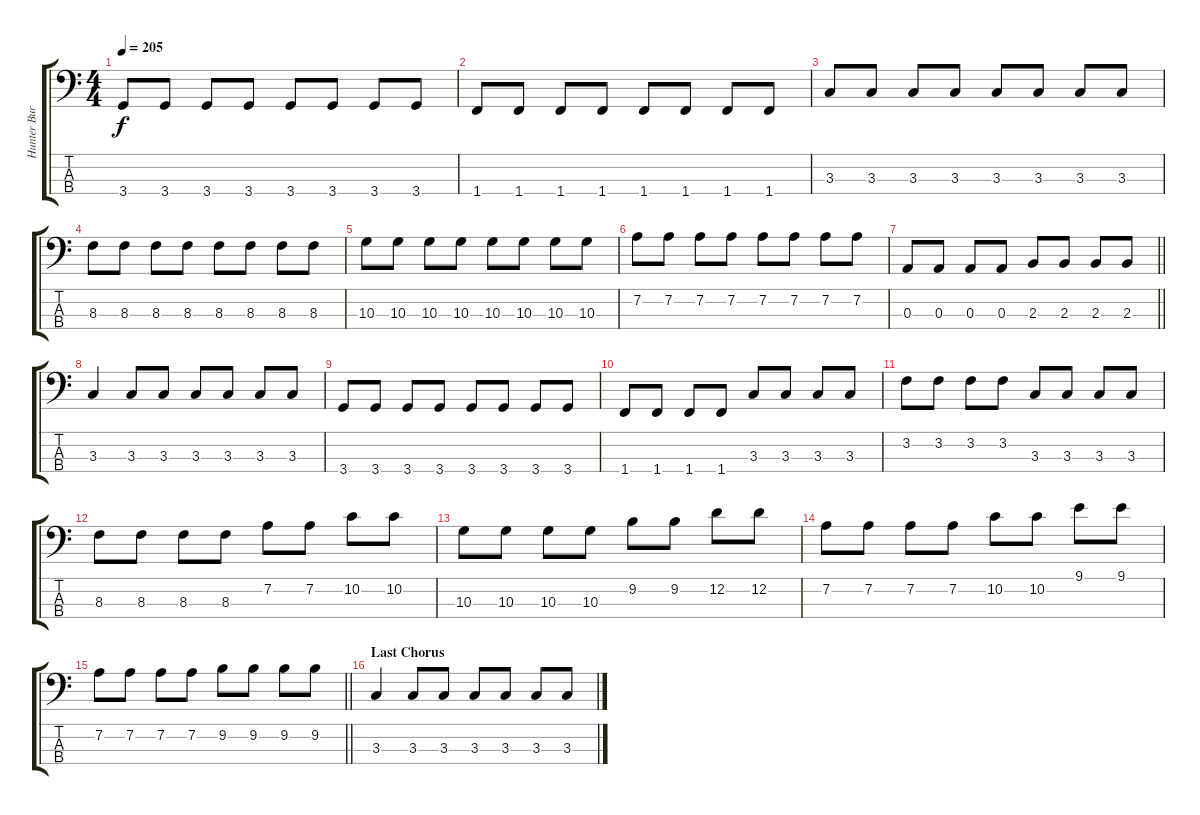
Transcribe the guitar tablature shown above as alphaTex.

\track ("Hunter Burgan" "Hunter Bur") {instrument electricbasspick}
\staff {score tabs}
\tuning (G2 D2 A1 E1) {hide}
\ts (4 4)
\tempo 205
\clef f4
\ks aminor
3.4.8{dy f} 3.4.8 3.4.8 3.4.8 3.4.8 3.4.8 3.4.8 3.4.8 |
1.4.8 1.4.8 1.4.8 1.4.8 1.4.8 1.4.8 1.4.8 1.4.8 |
3.3.8 3.3.8 3.3.8 3.3.8 3.3.8 3.3.8 3.3.8 3.3.8 |
8.3.8 8.3.8 8.3.8 8.3.8 8.3.8 8.3.8 8.3.8 8.3.8 |
10.3.8 10.3.8 10.3.8 10.3.8 10.3.8 10.3.8 10.3.8 10.3.8 |
7.2.8 7.2.8 7.2.8 7.2.8 7.2.8 7.2.8 7.2.8 7.2.8 |
\barLineRight lightlight
0.3.8 0.3.8 0.3.8 0.3.8 2.3.8 2.3.8 2.3.8 2.3.8 |
3.3.4 3.3.8 3.3.8 3.3.8 3.3.8 3.3.8 3.3.8 |
3.4.8 3.4.8 3.4.8 3.4.8 3.4.8 3.4.8 3.4.8 3.4.8 |
1.4.8 1.4.8 1.4.8 1.4.8 3.3.8 3.3.8 3.3.8 3.3.8 |
3.2.8 3.2.8 3.2.8 3.2.8 3.3.8 3.3.8 3.3.8 3.3.8 |
8.3.8 8.3.8 8.3.8 8.3.8 7.2.8 7.2.8 10.2.8 10.2.8 |
10.3.8 10.3.8 10.3.8 10.3.8 9.2.8 9.2.8 12.2.8 12.2.8 |
7.2.8 7.2.8 7.2.8 7.2.8 10.2.8 10.2.8 9.1.8 9.1.8 |
\barLineRight lightlight
7.2.8 7.2.8 7.2.8 7.2.8 9.2.8 9.2.8 9.2.8 9.2.8 |
\section ("" "Last Chorus")
3.3.4 3.3.8 3.3.8 3.3.8 3.3.8 3.3.8 3.3.8
